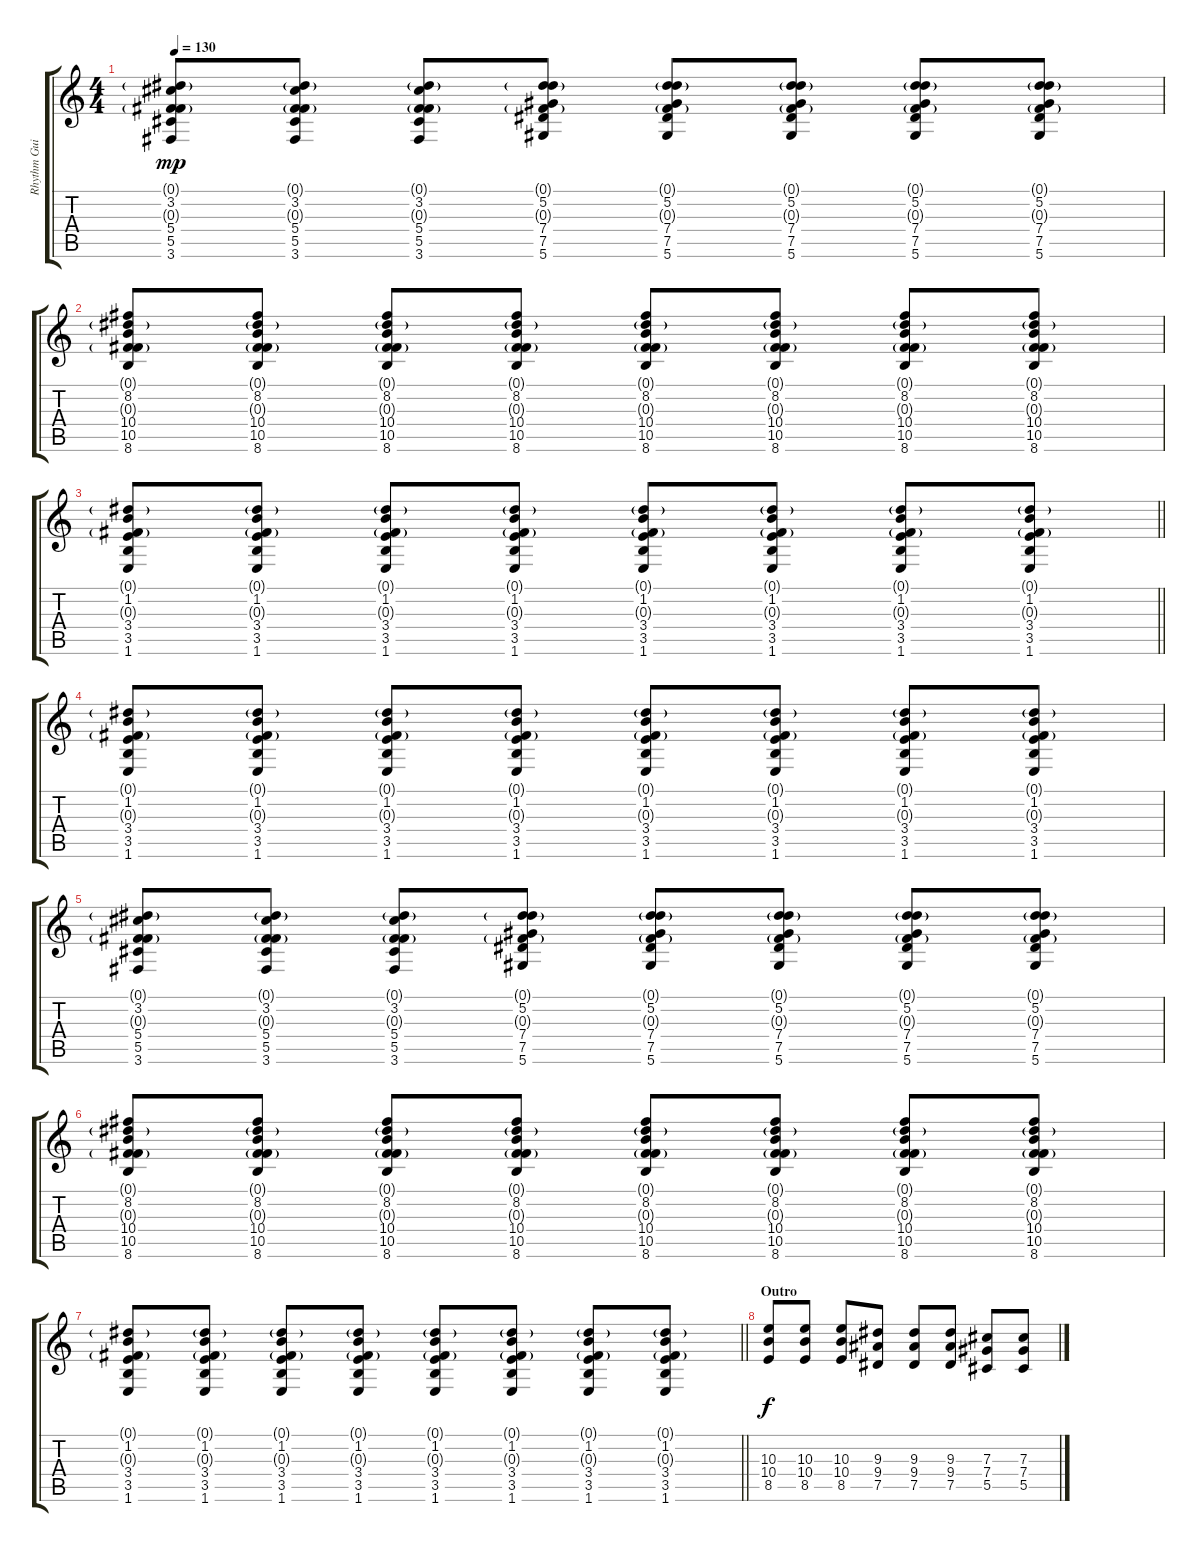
\track ("Rhythm Guitar" "Rhythm Gui") {instrument overdrivenguitar}
\staff {score tabs}
\tuning (Eb4 Bb3 Gb3 Db3 Ab2 Eb2) {hide}
\ts (4 4)
\tempo 130
\clef g2
\ks c
(0.1{g} 3.2 0.3{g} 5.4 5.5 3.6).8{dy mp} (0.1{g} 3.2 0.3{g} 5.4 5.5 3.6).8 (0.1{g} 3.2 0.3{g} 5.4 5.5 3.6).8 (0.1{g} 5.2 0.3{g} 7.4 7.5 5.6).8 (0.1{g} 5.2 0.3{g} 7.4 7.5 5.6).8 (0.1{g} 5.2 0.3{g} 7.4 7.5 5.6).8 (0.1{g} 5.2 0.3{g} 7.4 7.5 5.6).8 (0.1{g} 5.2 0.3{g} 7.4 7.5 5.6).8 |
(0.1{g} 8.2 0.3{g} 10.4 10.5 8.6).8 (0.1{g} 8.2 0.3{g} 10.4 10.5 8.6).8 (0.1{g} 8.2 0.3{g} 10.4 10.5 8.6).8 (0.1{g} 8.2 0.3{g} 10.4 10.5 8.6).8 (0.1{g} 8.2 0.3{g} 10.4 10.5 8.6).8 (0.1{g} 8.2 0.3{g} 10.4 10.5 8.6).8 (0.1{g} 8.2 0.3{g} 10.4 10.5 8.6).8 (0.1{g} 8.2 0.3{g} 10.4 10.5 8.6).8 |
\barLineRight lightlight
(0.1{g} 1.2 0.3{g} 3.4 3.5 1.6).8 (0.1{g} 1.2 0.3{g} 3.4 3.5 1.6).8 (0.1{g} 1.2 0.3{g} 3.4 3.5 1.6).8 (0.1{g} 1.2 0.3{g} 3.4 3.5 1.6).8 (0.1{g} 1.2 0.3{g} 3.4 3.5 1.6).8 (0.1{g} 1.2 0.3{g} 3.4 3.5 1.6).8 (0.1{g} 1.2 0.3{g} 3.4 3.5 1.6).8 (0.1{g} 1.2 0.3{g} 3.4 3.5 1.6).8 |
(0.1{g} 1.2 0.3{g} 3.4 3.5 1.6).8 (0.1{g} 1.2 0.3{g} 3.4 3.5 1.6).8 (0.1{g} 1.2 0.3{g} 3.4 3.5 1.6).8 (0.1{g} 1.2 0.3{g} 3.4 3.5 1.6).8 (0.1{g} 1.2 0.3{g} 3.4 3.5 1.6).8 (0.1{g} 1.2 0.3{g} 3.4 3.5 1.6).8 (0.1{g} 1.2 0.3{g} 3.4 3.5 1.6).8 (0.1{g} 1.2 0.3{g} 3.4 3.5 1.6).8 |
(0.1{g} 3.2 0.3{g} 5.4 5.5 3.6).8 (0.1{g} 3.2 0.3{g} 5.4 5.5 3.6).8 (0.1{g} 3.2 0.3{g} 5.4 5.5 3.6).8 (0.1{g} 5.2 0.3{g} 7.4 7.5 5.6).8 (0.1{g} 5.2 0.3{g} 7.4 7.5 5.6).8 (0.1{g} 5.2 0.3{g} 7.4 7.5 5.6).8 (0.1{g} 5.2 0.3{g} 7.4 7.5 5.6).8 (0.1{g} 5.2 0.3{g} 7.4 7.5 5.6).8 |
(0.1{g} 8.2 0.3{g} 10.4 10.5 8.6).8 (0.1{g} 8.2 0.3{g} 10.4 10.5 8.6).8 (0.1{g} 8.2 0.3{g} 10.4 10.5 8.6).8 (0.1{g} 8.2 0.3{g} 10.4 10.5 8.6).8 (0.1{g} 8.2 0.3{g} 10.4 10.5 8.6).8 (0.1{g} 8.2 0.3{g} 10.4 10.5 8.6).8 (0.1{g} 8.2 0.3{g} 10.4 10.5 8.6).8 (0.1{g} 8.2 0.3{g} 10.4 10.5 8.6).8 |
\barLineRight lightlight
(0.1{g} 1.2 0.3{g} 3.4 3.5 1.6).8 (0.1{g} 1.2 0.3{g} 3.4 3.5 1.6).8 (0.1{g} 1.2 0.3{g} 3.4 3.5 1.6).8 (0.1{g} 1.2 0.3{g} 3.4 3.5 1.6).8 (0.1{g} 1.2 0.3{g} 3.4 3.5 1.6).8 (0.1{g} 1.2 0.3{g} 3.4 3.5 1.6).8 (0.1{g} 1.2 0.3{g} 3.4 3.5 1.6).8 (0.1{g} 1.2 0.3{g} 3.4 3.5 1.6).8 |
\section ("" "Outro")
(10.3 10.4 8.5).8{dy f} (10.3 10.4 8.5).8 (10.3 10.4 8.5).8 (9.3 9.4 7.5).8 (9.3 9.4 7.5).8 (9.3 9.4 7.5).8 (7.3 7.4 5.5).8 (7.3 7.4 5.5).8
